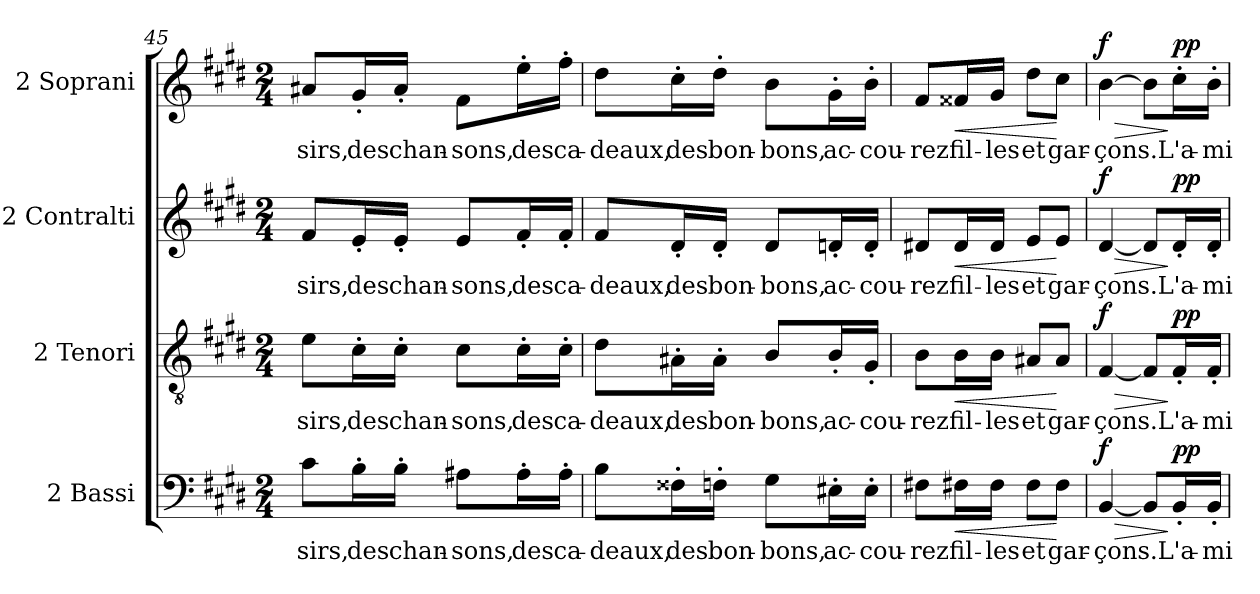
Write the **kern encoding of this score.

**kern	**text	**dynam	**kern	**text	**dynam	**kern	**text	**dynam	**kern	**text	**dynam
*part4	*part4	*part4	*part3	*part3	*part3	*part2	*part2	*part2	*part1	*part1	*part1
*staff4	*staff4	*staff4	*staff3	*staff3	*staff3	*staff2	*staff2	*staff2	*staff1	*staff1	*staff1
*I"2 Bassi	*	*	*I"2 Tenori	*	*	*I"2 Contralti	*	*	*I"2 Soprani	*	*
*I'B.	*	*	*I'T.	*	*	*I'A.	*	*	*I'S.	*	*
*clefF4	*	*	*clefGv2	*	*	*clefG2	*	*	*clefG2	*	*
*	*	*	*ITrd7c12	*	*	*	*	*	*	*	*
*k[f#c#g#d#]	*	*	*k[f#c#g#d#]	*	*	*k[f#c#g#d#]	*	*	*k[f#c#g#d#]	*	*
*E:	*	*	*E:	*	*	*E:	*	*	*E:	*	*
*M2/4	*	*	*M2/4	*	*	*M2/4	*	*	*M2/4	*	*
=45	=45	=45	=45	=45	=45	=45	=45	=45	=45	=45	=45
!	!LO:LY:b:color=#000000	!	!	!	!	!	!	!	!	!	!
!	!	!	!	!LO:LY:b:color=#000000	!	!	!	!	!	!	!
!	!	!	!	!	!	!	!LO:LY:b:color=#000000	!	!	!	!
!	!	!	!	!	!	!	!	!	!	!LO:LY:b:color=#000000	!
8c#i\L	-sirs,	.	8Ei\L	-sirs,	.	8f#i/L	-sirs,	.	8a#Xi/L	-sirs,	.
!	!LO:LY:b:color=#000000	!	!	!	!	!	!	!	!	!	!
!	!	!	!	!LO:LY:b:color=#000000	!	!	!	!	!	!	!
!	!	!	!	!	!	!	!LO:LY:b:color=#000000	!	!	!	!
!	!	!	!	!	!	!	!	!	!	!LO:LY:b:color=#000000	!
16B'i\L	des	.	16C#'i\L	des	.	16e'i/L	des	.	16g#'i/L	des	.
!	!LO:LY:b:color=#000000	!	!	!	!	!	!	!	!	!	!
!	!	!	!	!LO:LY:b:color=#000000	!	!	!	!	!	!	!
!	!	!	!	!	!	!	!LO:LY:b:color=#000000	!	!	!	!
!	!	!	!	!	!	!	!	!	!	!LO:LY:b:color=#000000	!
16B'i\JJ	chan-	.	16C#'i\JJ	chan-	.	16e'i/JJ	chan-	.	16a#'i/JJ	chan-	.
!	!LO:LY:b:color=#000000	!	!	!	!	!	!	!	!	!	!
!	!	!	!	!LO:LY:b:color=#000000	!	!	!	!	!	!	!
!	!	!	!	!	!	!	!LO:LY:b:color=#000000	!	!	!	!
!	!	!	!	!	!	!	!	!	!	!LO:LY:b:color=#000000	!
8A#Xi\L	-sons,	.	8C#i\L	-sons,	.	8ei/L	-sons,	.	8f#i\L	-sons,	.
!	!LO:LY:b:color=#000000	!	!	!	!	!	!	!	!	!	!
!	!	!	!	!LO:LY:b:color=#000000	!	!	!	!	!	!	!
!	!	!	!	!	!	!	!LO:LY:b:color=#000000	!	!	!	!
!	!	!	!	!	!	!	!	!	!	!LO:LY:b:color=#000000	!
16A#'i\L	des	.	16C#'i\L	des	.	16f#'i/L	des	.	16ee'i\L	des	.
!	!LO:LY:b:color=#000000	!	!	!	!	!	!	!	!	!	!
!	!	!	!	!LO:LY:b:color=#000000	!	!	!	!	!	!	!
!	!	!	!	!	!	!	!LO:LY:b:color=#000000	!	!	!	!
!	!	!	!	!	!	!	!	!	!	!LO:LY:b:color=#000000	!
16A#'i\JJ	ca-	.	16C#'i\JJ	ca-	.	16f#'i/JJ	ca-	.	16ff#'i\JJ	ca-	.
=46	=46	=46	=46	=46	=46	=46	=46	=46	=46	=46	=46
!	!LO:LY:b:color=#000000	!	!	!	!	!	!	!	!	!	!
!	!	!	!	!LO:LY:b:color=#000000	!	!	!	!	!	!	!
!	!	!	!	!	!	!	!LO:LY:b:color=#000000	!	!	!	!
!	!	!	!	!	!	!	!	!	!	!LO:LY:b:color=#000000	!
8Bi\L	-deaux,	.	8D#i\L	-deaux,	.	8f#i/L	-deaux,	.	8dd#i\L	-deaux,	.
!	!LO:LY:b:color=#000000	!	!	!	!	!	!	!	!	!	!
!	!	!	!	!LO:LY:b:color=#000000	!	!	!	!	!	!	!
!	!	!	!	!	!	!	!LO:LY:b:color=#000000	!	!	!	!
!	!	!	!	!	!	!	!	!	!	!LO:LY:b:color=#000000	!
16F##X'i\L	des	.	16AA#X'i\L	des	.	16d#'i/L	des	.	16cc#'i\L	des	.
!	!LO:LY:b:color=#000000	!	!	!	!	!	!	!	!	!	!
!	!	!	!	!LO:LY:b:color=#000000	!	!	!	!	!	!	!
!	!	!	!	!	!	!	!LO:LY:b:color=#000000	!	!	!	!
!	!	!	!	!	!	!	!	!	!	!LO:LY:b:color=#000000	!
16F'i\JJ	bon-	.	16AA#'i\JJ	bon-	.	16d#'i/JJ	bon-	.	16dd#'i\JJ	bon-	.
!	!LO:LY:b:color=#000000	!	!	!	!	!	!	!	!	!	!
!	!	!	!	!LO:LY:b:color=#000000	!	!	!	!	!	!	!
!	!	!	!	!	!	!	!LO:LY:b:color=#000000	!	!	!	!
!	!	!	!	!	!	!	!	!	!	!LO:LY:b:color=#000000	!
8G#i\L	-bons,	.	8BBi/L	-bons,	.	8d#i/L	-bons,	.	8bi\L	-bons,	.
!	!LO:LY:b:color=#000000	!	!	!	!	!	!	!	!	!	!
!	!	!	!	!LO:LY:b:color=#000000	!	!	!	!	!	!	!
!	!	!	!	!	!	!	!LO:LY:b:color=#000000	!	!	!	!
!	!	!	!	!	!	!	!	!	!	!LO:LY:b:color=#000000	!
16E#X'i\L	ac-	.	16BB'i/L	ac-	.	16dn'i/L	ac-	.	16g#'i\L	ac-	.
!	!LO:LY:b:color=#000000	!	!	!	!	!	!	!	!	!	!
!	!	!	!	!LO:LY:b:color=#000000	!	!	!	!	!	!	!
!	!	!	!	!	!	!	!LO:LY:b:color=#000000	!	!	!	!
!	!	!	!	!	!	!	!	!	!	!LO:LY:b:color=#000000	!
16E#'i\JJ	-cou-	.	16GG#'i/JJ	-cou-	.	16d'i/JJ	-cou-	.	16b'i\JJ	-cou-	.
!!LO:LB:g=z
=47	=47	=47	=47	=47	=47	=47	=47	=47	=47	=47	=47
!	!LO:LY:b:color=#000000	!	!	!	!	!	!	!	!	!	!
!	!	!	!	!LO:LY:b:color=#000000	!	!	!	!	!	!	!
!	!	!	!	!	!	!	!LO:LY:b:color=#000000	!	!	!	!
!	!	!	!	!	!	!	!	!	!	!LO:LY:b:color=#000000	!
8F#Xi\L	-rez	.	8BBi\L	-rez	.	8d#Xi/L	-rez	.	8f#i/L	-rez	.
!	!LO:LY:b:color=#000000	!LO:HP:b	!	!	!	!	!	!	!	!	!
!	!	!	!	!LO:LY:b:color=#000000	!LO:HP:b	!	!	!	!	!	!
!	!	!	!	!	!	!	!LO:LY:b:color=#000000	!LO:HP:b	!	!	!
!	!	!	!	!	!	!	!	!	!	!LO:LY:b:color=#000000	!LO:HP:b
16F#Xi\L	fil-	<	16BBi\L	fil-	<	16d#i/L	fil-	<	16f##Xi/L	fil-	<
!	!LO:LY:b:color=#000000	!	!	!	!	!	!	!	!	!	!
!	!	!	!	!LO:LY:b:color=#000000	!	!	!	!	!	!	!
!	!	!	!	!	!	!	!LO:LY:b:color=#000000	!	!	!	!
!	!	!	!	!	!	!	!	!	!	!LO:LY:b:color=#000000	!
16F#i\JJ	-les	.	16BBi\JJ	-les	.	16d#i/JJ	-les	.	16g#i/JJ	-les	.
!	!LO:LY:b:color=#000000	!	!	!	!	!	!	!	!	!	!
!	!	!	!	!LO:LY:b:color=#000000	!	!	!	!	!	!	!
!	!	!	!	!	!	!	!LO:LY:b:color=#000000	!	!	!	!
!	!	!	!	!	!	!	!	!	!	!LO:LY:b:color=#000000	!
8F#i\L	et	.	8AA#Xi/L	et	.	8ei/L	et	.	8dd#i\L	et	.
!	!LO:LY:b:color=#000000	!	!	!	!	!	!	!	!	!	!
!	!	!	!	!LO:LY:b:color=#000000	!	!	!	!	!	!	!
!	!	!	!	!	!	!	!LO:LY:b:color=#000000	!	!	!	!
!	!	!	!	!	!	!	!	!	!	!LO:LY:b:color=#000000	!
8F#i\J	gar-	[	8AA#i/J	gar-	[	8ei/J	gar-	[	8cc#i\J	gar-	[
=48	=48	=48	=48	=48	=48	=48	=48	=48	=48	=48	=48
!	!LO:LY:b:color=#000000	!LO:HP:b	!	!	!	!	!	!	!	!	!
!	!	!	!	!LO:LY:b:color=#000000	!LO:HP:b	!	!	!	!	!	!
!	!	!	!	!	!	!	!LO:LY:b:color=#000000	!LO:HP:b	!	!	!
!	!	!	!	!	!	!	!	!	!	!LO:LY:b:color=#000000	!LO:HP:b
[4BBi/	-çons.	> f	[4FF#i/	-çons.	> f	[4d#i/	-çons.	> f	[4bi\	-çons.	> f
8BBi/L]	.	.	8FF#i/L]	.	.	8d#i/L]	.	.	8bi\L]	.	.
!	!LO:LY:b:color=#000000	!	!	!	!	!	!	!	!	!	!
!	!	!	!	!LO:LY:b:color=#000000	!	!	!	!	!	!	!
!	!	!	!	!	!	!	!LO:LY:b:color=#000000	!	!	!	!
!	!	!	!	!	!	!	!	!	!	!LO:LY:b:color=#000000	!
16BB'i/L	L'a-	] pp	16FF#'i/L	L'a-	] pp	16d#'i/L	L'a-	] pp	16cc#'i\L	L'a-	] pp
!	!LO:LY:b:color=#000000	!	!	!	!	!	!	!	!	!	!
!	!	!	!	!LO:LY:b:color=#000000	!	!	!	!	!	!	!
!	!	!	!	!	!	!	!LO:LY:b:color=#000000	!	!	!	!
!	!	!	!	!	!	!	!	!	!	!LO:LY:b:color=#000000	!
16BB'i/JJ	-mi-	.	16FF#'i/JJ	-mi-	.	16d#'i/JJ	-mi-	.	16b'i\JJ	-mi-	.
=	=	=	=	=	=	=	=	=	=	=	=
*-	*-	*-	*-	*-	*-	*-	*-	*-	*-	*-	*-
